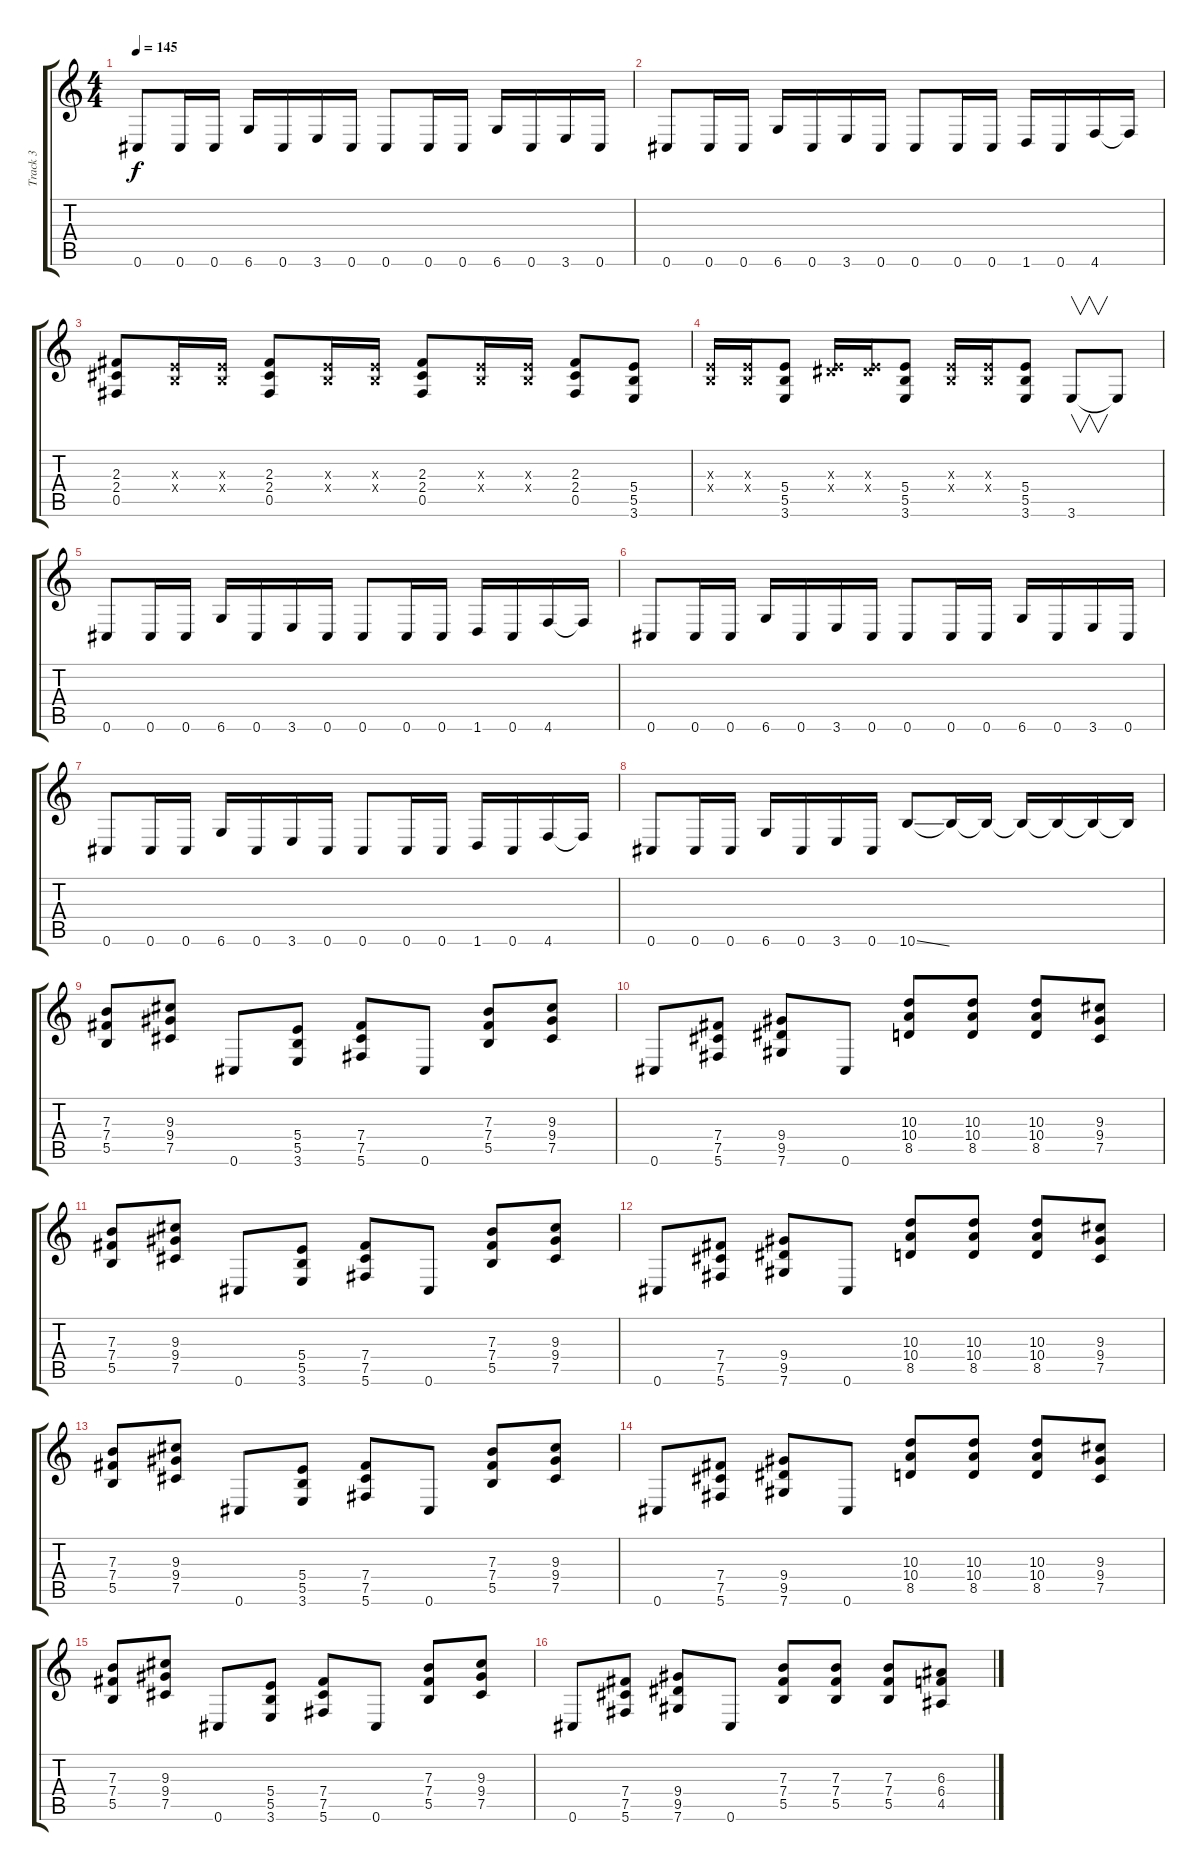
\track ("Track 3" "Track 3") {instrument distortionguitar}
\staff {score tabs}
\tuning (Db4 Ab3 E3 B2 Gb2 Db2) {hide}
\ts (4 4)
\tempo 145
\clef g2
\ks c
0.6.8{dy f} 0.6.16 0.6.16 6.6.16 0.6.16 3.6.16 0.6.16 0.6.8 0.6.16 0.6.16 6.6.16 0.6.16 3.6.16 0.6.16 |
0.6.8 0.6.16 0.6.16 6.6.16 0.6.16 3.6.16 0.6.16 0.6.8 0.6.16 0.6.16 1.6.16 0.6.16 4.6.16 4.6{t}.16 |
(2.3 2.4 0.5).8 (0.3{x} 0.4{x}).16 (0.3{x} 0.4{x}).16 (2.3 2.4 0.5).8 (0.3{x} 0.4{x}).16 (0.3{x} 0.4{x}).16 (2.3 2.4 0.5).8 (0.3{x} 0.4{x}).16 (0.3{x} 0.4{x}).16 (2.3 2.4 0.5).8 (5.4 5.5 3.6).8 |
(0.3{x} 0.4{x}).16 (0.3{x} 0.4{x}).16 (5.4 5.5 3.6).8 (0.3{x} 4.4{x}).16 (0.3{x} 4.4{x}).16 (5.4 5.5 3.6).8 (0.3{x} 0.4{x}).16 (0.3{x} 0.4{x}).16 (5.4 5.5 3.6).8 3.6.8{v} 3.6{t}.8 |
0.6.8 0.6.16 0.6.16 6.6.16 0.6.16 3.6.16 0.6.16 0.6.8 0.6.16 0.6.16 1.6.16 0.6.16 4.6.16 4.6{t}.16 |
0.6.8 0.6.16 0.6.16 6.6.16 0.6.16 3.6.16 0.6.16 0.6.8 0.6.16 0.6.16 6.6.16 0.6.16 3.6.16 0.6.16 |
0.6.8 0.6.16 0.6.16 6.6.16 0.6.16 3.6.16 0.6.16 0.6.8 0.6.16 0.6.16 1.6.16 0.6.16 4.6.16 4.6{t}.16 |
0.6.8 0.6.16 0.6.16 6.6.16 0.6.16 3.6.16 0.6.16 10.6{ss}.8 10.6{t}.16 10.6{t}.16 10.6{t}.16 10.6{t}.16 10.6{t}.16 10.6{t}.16 |
(7.3 7.4 5.5).8 (9.3 9.4 7.5).8 0.6.8 (5.4 5.5 3.6).8 (7.4 7.5 5.6).8 0.6.8 (7.3 7.4 5.5).8 (9.3 9.4 7.5).8 |
0.6.8 (7.4 7.5 5.6).8 (9.4 9.5 7.6).8 0.6.8 (10.3 10.4 8.5).8 (10.3 10.4 8.5).8 (10.3 10.4 8.5).8 (9.3 9.4 7.5).8 |
(7.3 7.4 5.5).8 (9.3 9.4 7.5).8 0.6.8 (5.4 5.5 3.6).8 (7.4 7.5 5.6).8 0.6.8 (7.3 7.4 5.5).8 (9.3 9.4 7.5).8 |
0.6.8 (7.4 7.5 5.6).8 (9.4 9.5 7.6).8 0.6.8 (10.3 10.4 8.5).8 (10.3 10.4 8.5).8 (10.3 10.4 8.5).8 (9.3 9.4 7.5).8 |
(7.3 7.4 5.5).8 (9.3 9.4 7.5).8 0.6.8 (5.4 5.5 3.6).8 (7.4 7.5 5.6).8 0.6.8 (7.3 7.4 5.5).8 (9.3 9.4 7.5).8 |
0.6.8 (7.4 7.5 5.6).8 (9.4 9.5 7.6).8 0.6.8 (10.3 10.4 8.5).8 (10.3 10.4 8.5).8 (10.3 10.4 8.5).8 (9.3 9.4 7.5).8 |
(7.3 7.4 5.5).8 (9.3 9.4 7.5).8 0.6.8 (5.4 5.5 3.6).8 (7.4 7.5 5.6).8 0.6.8 (7.3 7.4 5.5).8 (9.3 9.4 7.5).8 |
0.6.8 (7.4 7.5 5.6).8 (9.4 9.5 7.6).8 0.6.8 (7.3 7.4 5.5).8 (7.3 7.4 5.5).8 (7.3 7.4 5.5).8 (6.3 6.4 4.5).8
